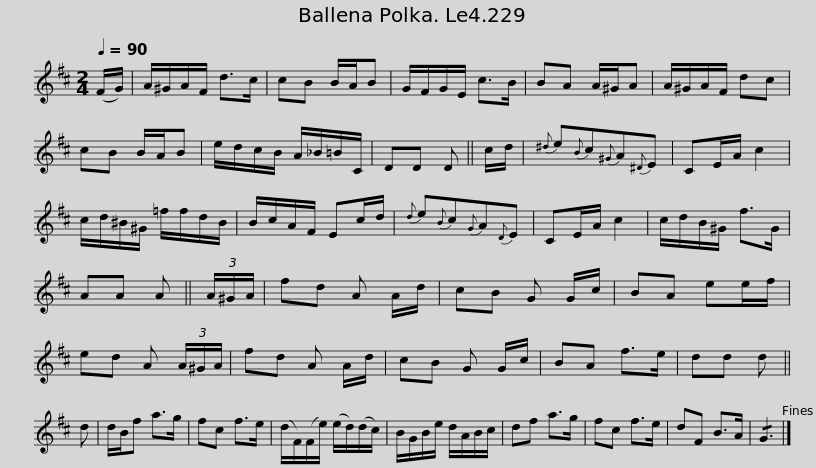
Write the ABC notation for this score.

X:1
L:1/8
Q:1/4=90
M:2/4
I:linebreak $
K:D
V:1 treble
V:1
 (F/G/) | A/^G/A/F/ d>c | cB B/A/B | G/F/G/E/ c>B | BA A/^G/A | %5
 A/^G/A/F/ dc | cB B/A/B |$ e/d/c/B/ A/_B/=B/C/ | DD D || c/d/ | %10
{^d} e{B}c{^G}A{^D}E | CE/A/ c2 | c/d/^B/^G/ =f/f/d/B/ | B/c/A/F/ Ec/d/ |${d} e{B}c{G}A{D}E | %15
 CE/A/ c2 | c/d/B/^G/ f>G | AA A || (3A/^G/A/ | fd A A/d/ | %20
 cB G G/c/ | BA ee/f/ |$ ed A (3A/^G/A/ | fd A A/d/ | cB G G/c/ | %25
 BA f>e | dd d || d | d/B/f a>g | fc f>e | %30
 (d/F/)(F/e/) (e/d/)(d/c/) |$ B/G/B/e/ d/A/B/c/ | df a>g | fc f>e | dF B>A | %35
 !/!G3 |] %36
